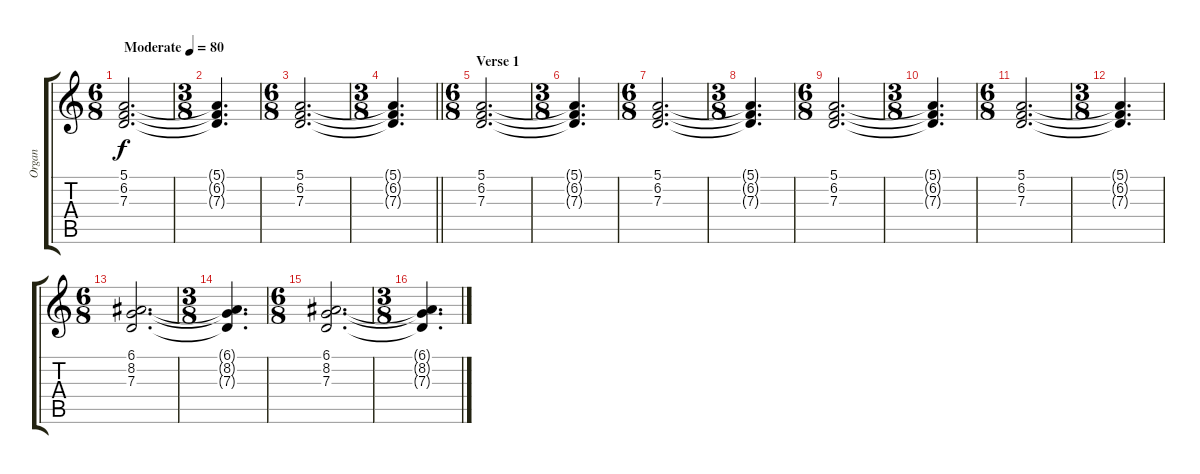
\track ("Organ" "Organ") {instrument percussiveorgan}
\staff {score tabs}
\tuning (E4 B3 G3 D3 A2 E2) {hide}
\ts (6 8)
\tempo (80 "Moderate")
\clef g2
\ks c
(5.1 6.2 7.3).2{d dy f instrument percussiveorgan} |
\ts (3 8)
(5.1{t} 6.2{t} 7.3{t}).4{d} |
\ts (6 8)
(5.1 6.2 7.3).2{d} |
\ts (3 8)
\barLineRight lightlight
(5.1{t} 6.2{t} 7.3{t}).4{d} |
\ts (6 8)
\section ("" "Verse 1")
(5.1 6.2 7.3).2{d} |
\ts (3 8)
(5.1{t} 6.2{t} 7.3{t}).4{d} |
\ts (6 8)
(5.1 6.2 7.3).2{d} |
\ts (3 8)
(5.1{t} 6.2{t} 7.3{t}).4{d} |
\ts (6 8)
(5.1 6.2 7.3).2{d} |
\ts (3 8)
(5.1{t} 6.2{t} 7.3{t}).4{d} |
\ts (6 8)
(5.1 6.2 7.3).2{d} |
\ts (3 8)
(5.1{t} 6.2{t} 7.3{t}).4{d} |
\ts (6 8)
(6.1 8.2 7.3).2{d} |
\ts (3 8)
(6.1{t} 8.2{t} 7.3{t}).4{d} |
\ts (6 8)
(6.1 8.2 7.3).2{d} |
\ts (3 8)
(6.1{t} 8.2{t} 7.3{t}).4{d}
